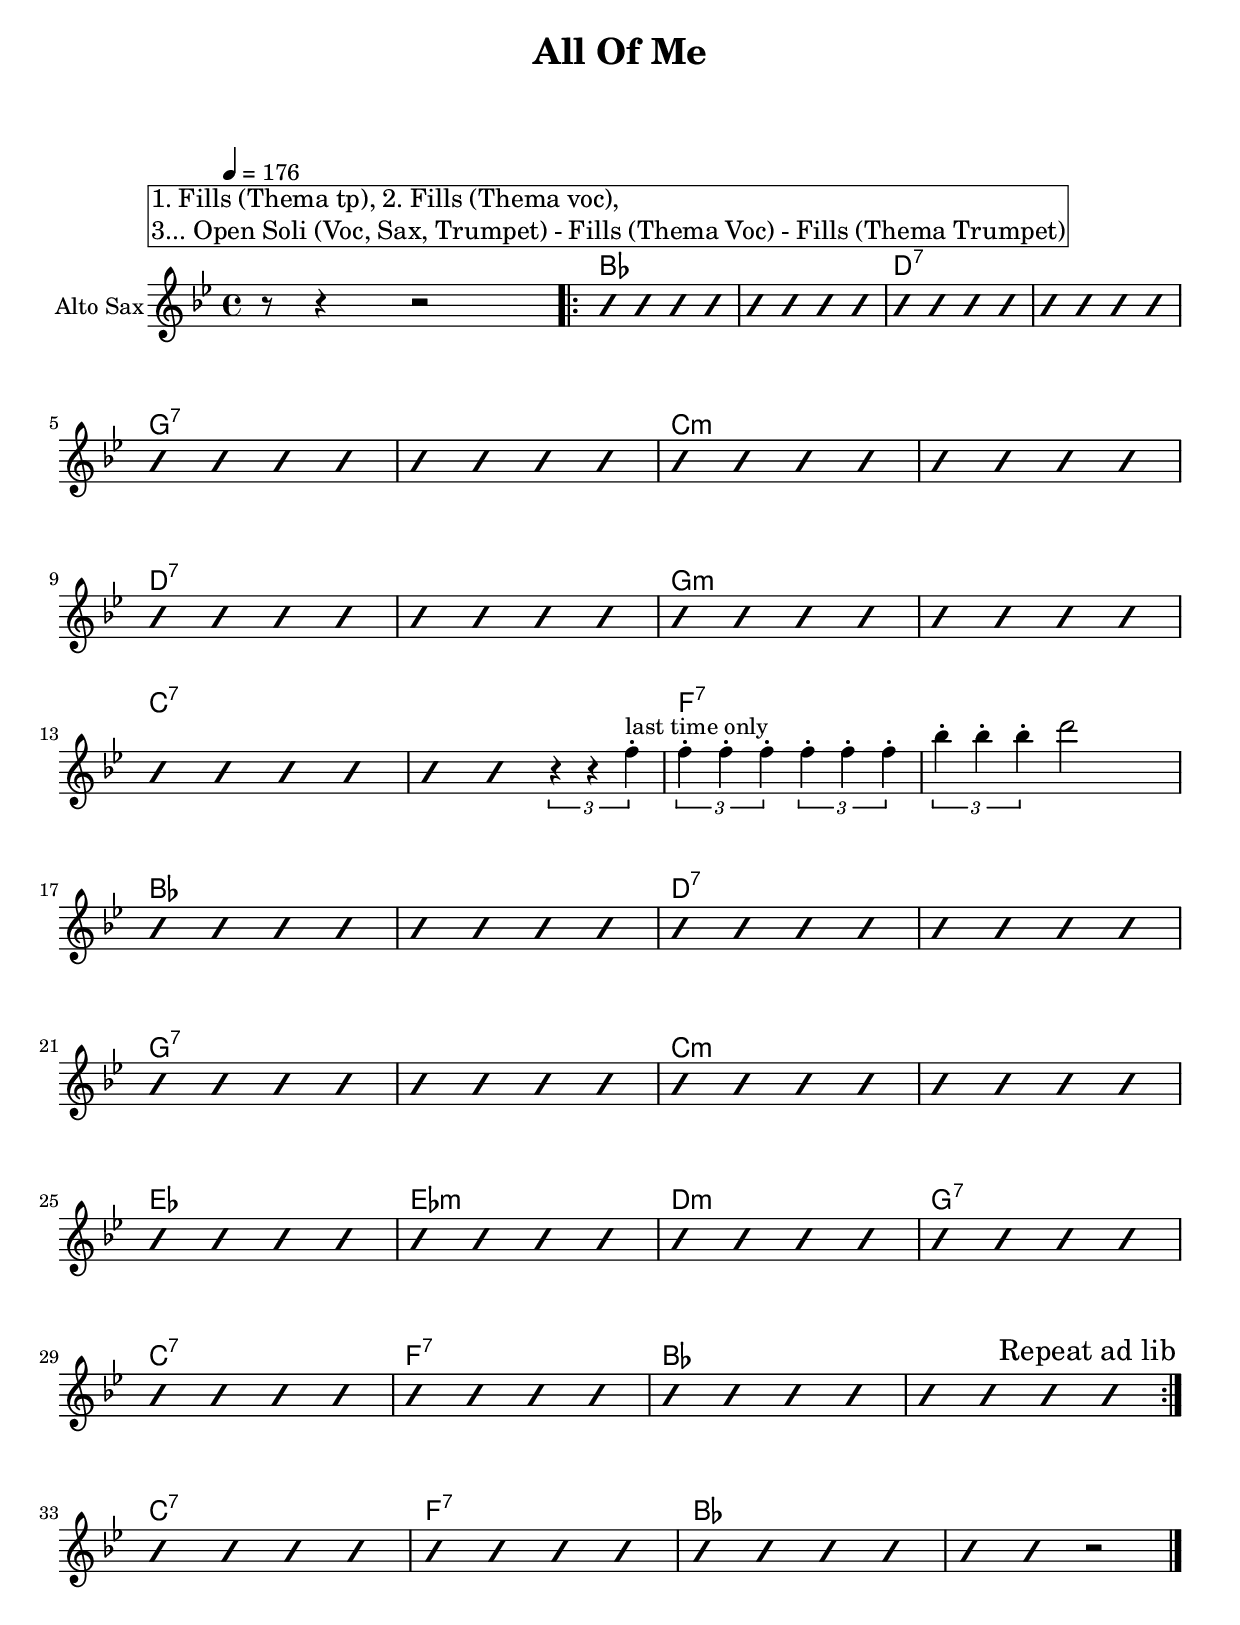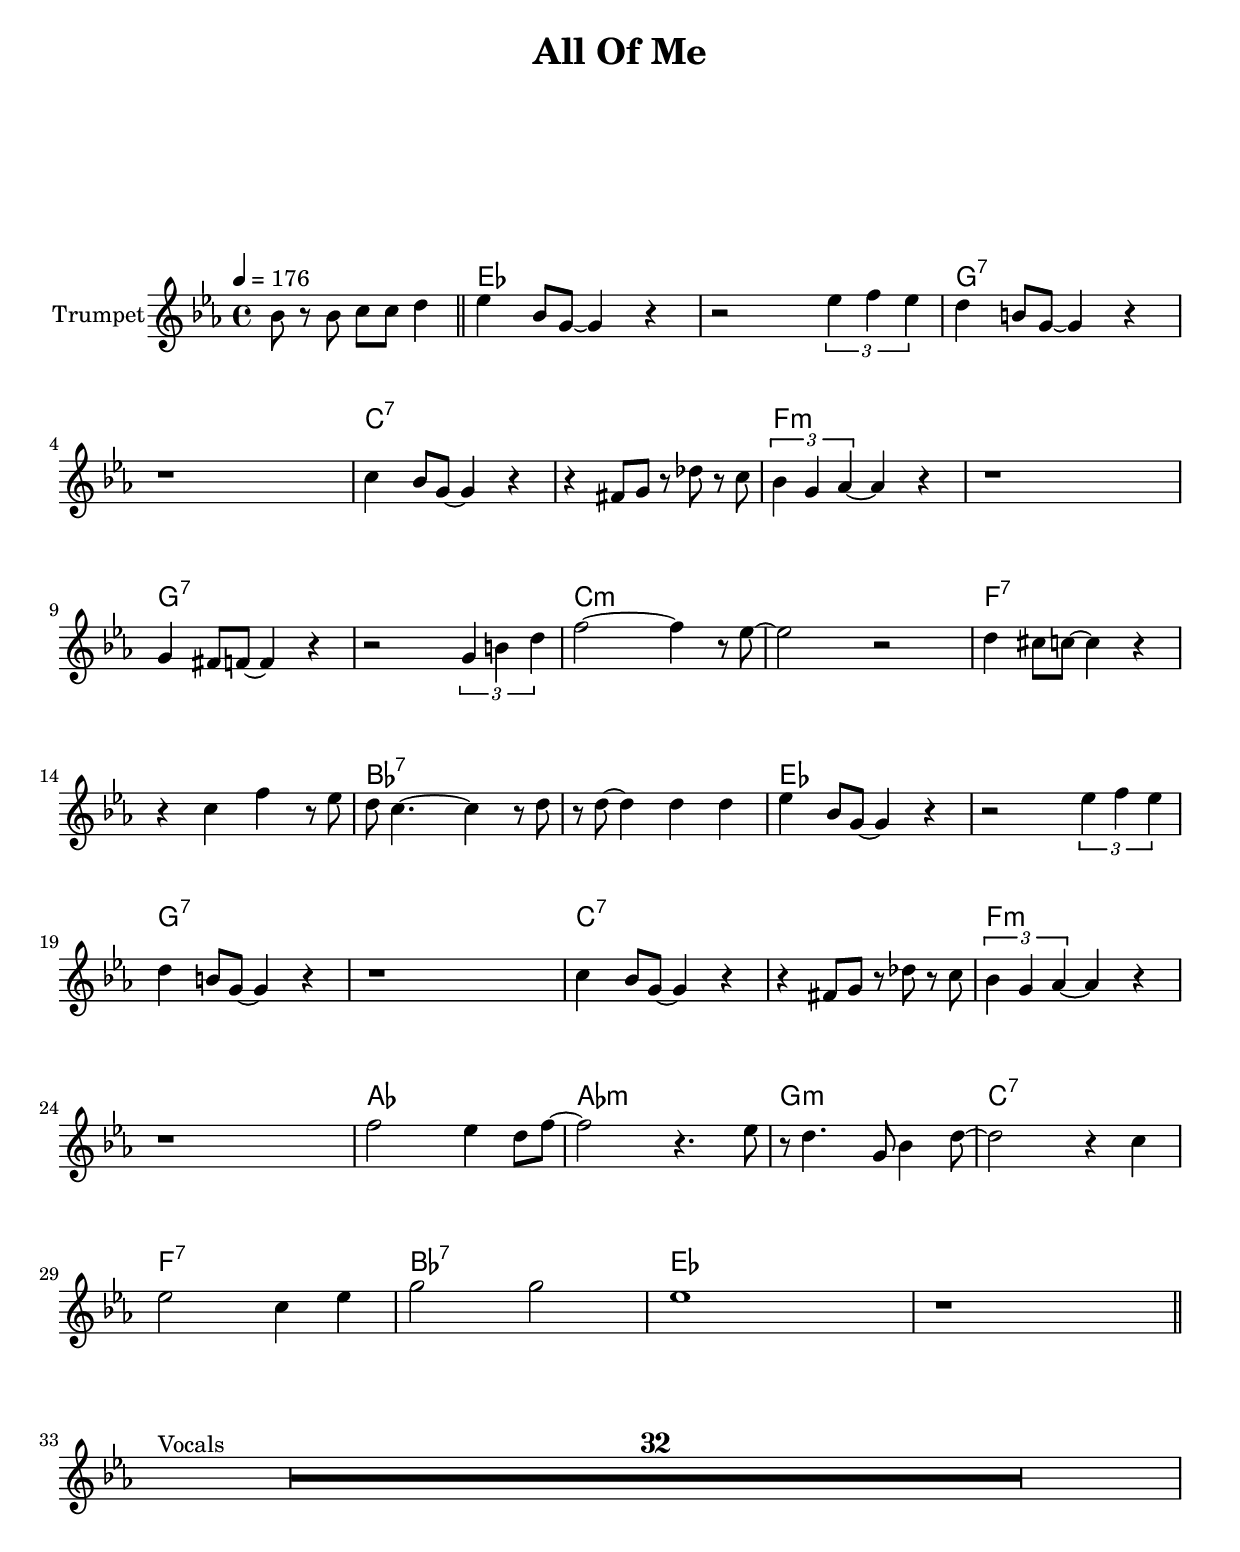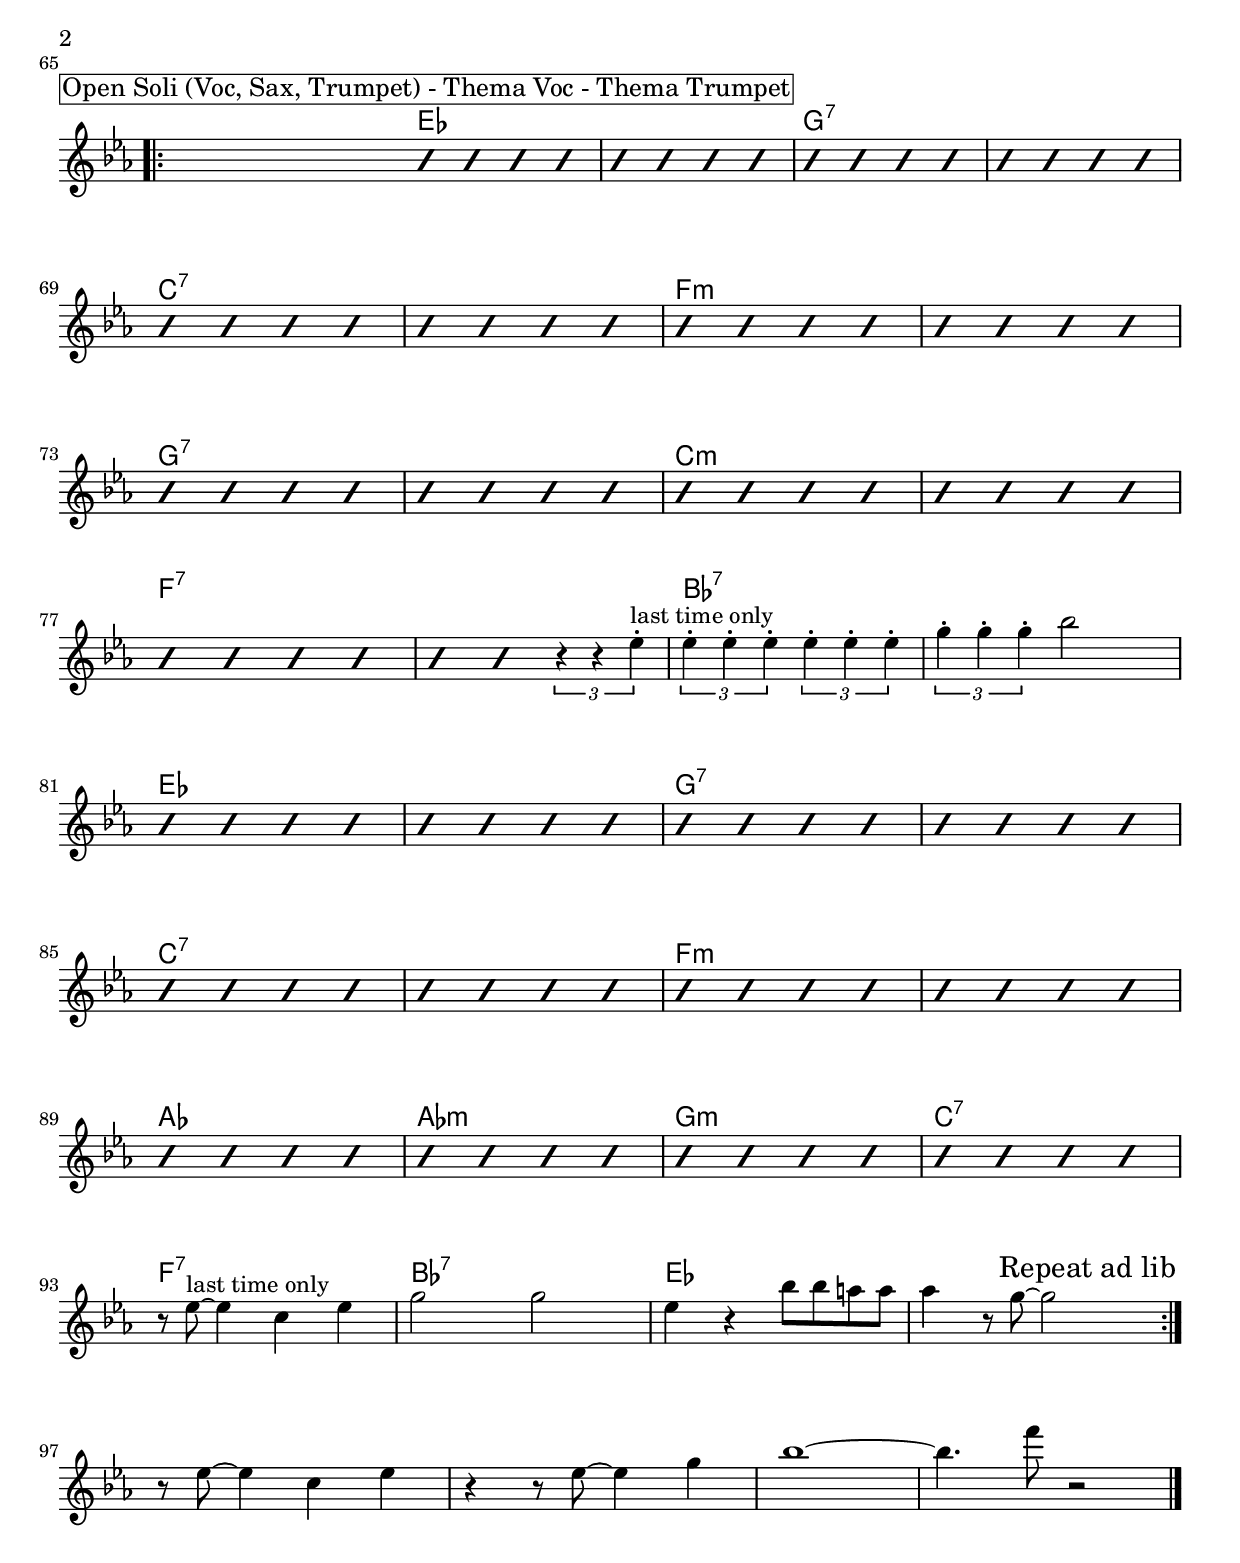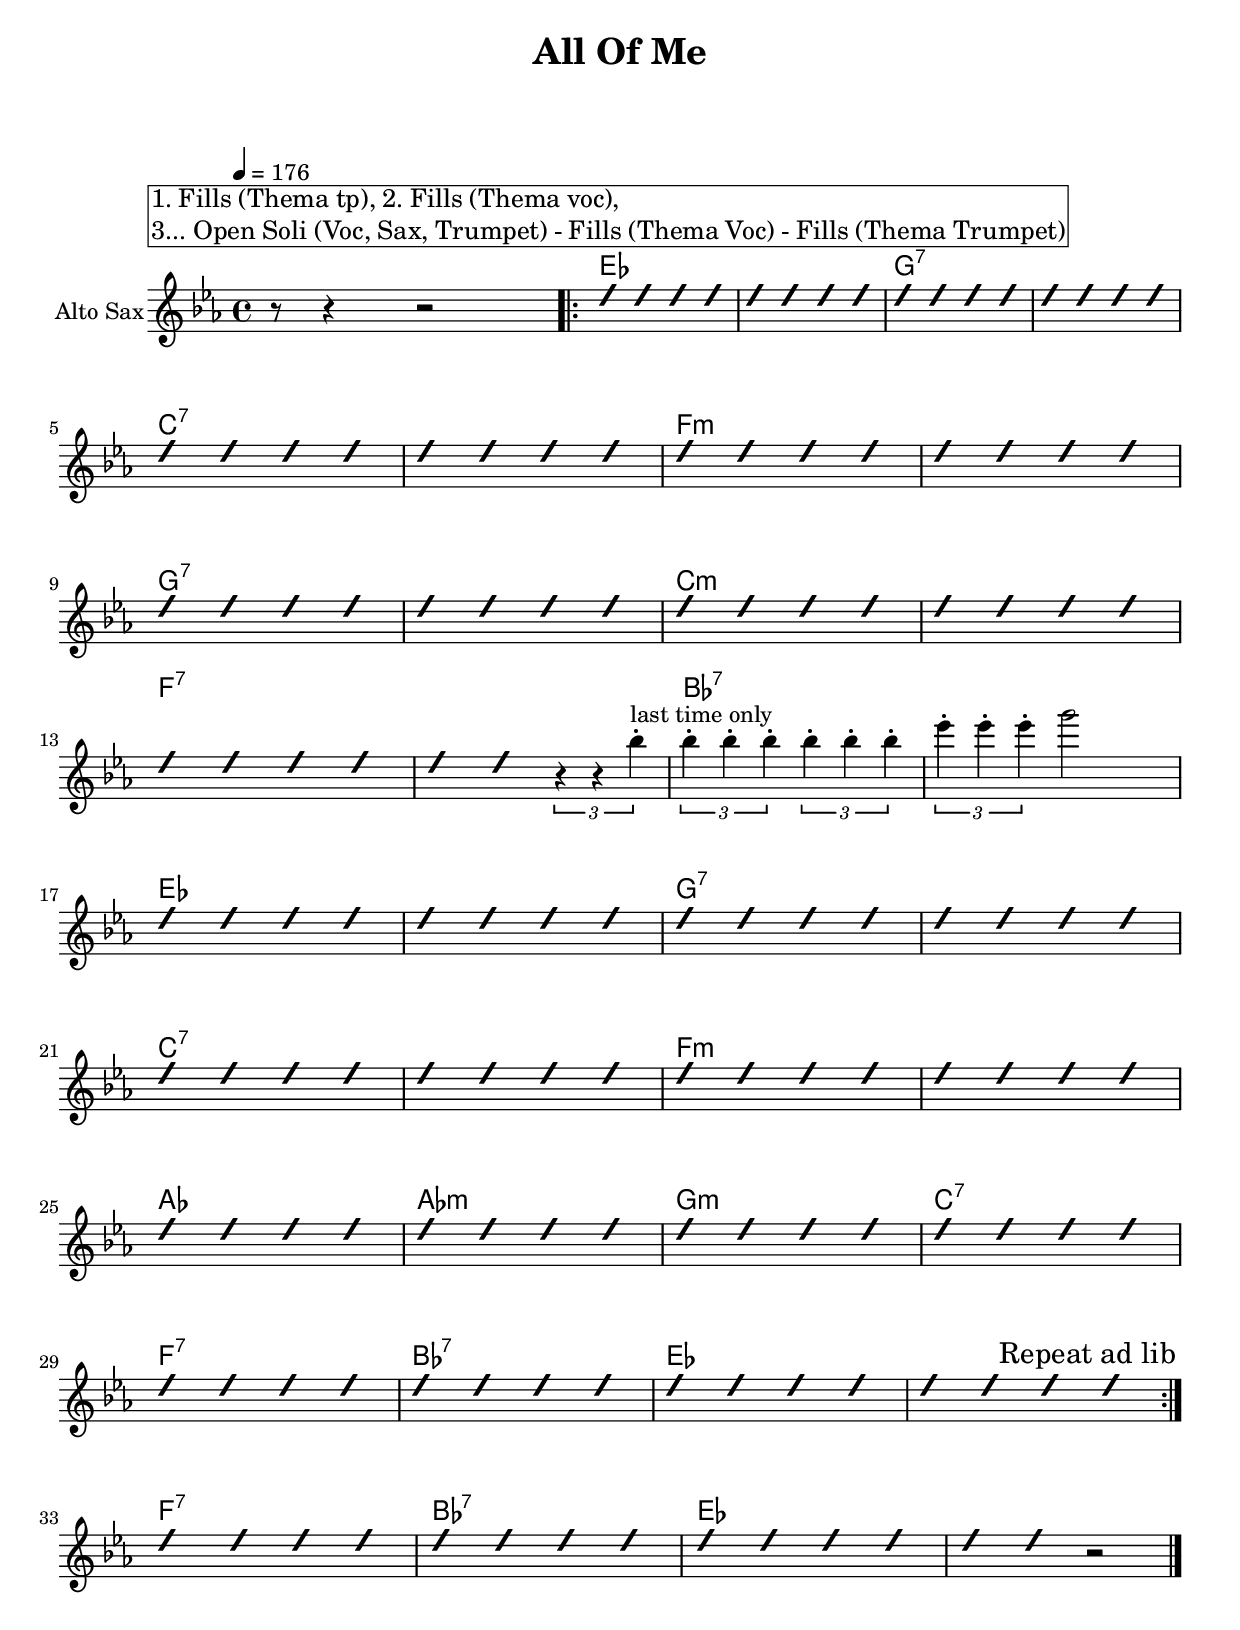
#(ly:set-option 'relative-includes #t)
\include "lib.ly"

\header {
  title = "All Of Me"
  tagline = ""
}

global = {
  \time 4/4
  \key des \major
  \clef "violin"
  \set Score.skipBars = ##t % combine multi-rests
}

structureTp = {
  \tempo 4 = 176
  \partial 2..
  s2..
  \bar "||"
  s1*32 \bar "||" % instrumental
  s1*0^"Vocals" s1*32 % theme voc (fills clarinet)
  s1*32 % solo voc (fills trombone)
  s1*4  \bar "|."
}

structureAs = {
  \tempo 4 = 176
  \partial 2..
  s2..
  s1*32
  s1*4  \bar "|."
}

theChords = \chordmode {
  \set Score.proportionalNotationDuration = #(ly:make-moment 1 8 )
  des1 s f:7 s
  bes:7 s es:m s
  f:7 s bes:m s
  es:7 s as:7 s
  des1 s f:7 s
  bes:7 s es:m s
  ges ges:m f:m bes:7
  es:7 as:7 des s
  \unset Score.proportionalNotationDuration
}

trumpetChords = \transpose bes c {
  s2..
  \theChords
  s1*32
  \theChords
}

altoChords = \transpose es c {
  s2..
  \theChords
  \chordmode { es1:7 as:7 des s }
}

slTp = \relative c''' { as4 as as as }
slAs = \relative c'' { des4 des des des }

trumpet = \transpose bes c \relative c''' {
  \global
  \set Staff.instrumentName = #"Trumpet"
  \partial 2..
  as8 r as bes bes c4 |
  des as8 f~ f4 r | r2 \tuplet 3/2 {des'4 es des} | c a8 f~ f4 r | r1 |
  bes4 as8 f~ f4 r | r e8 f r ces' r bes | \tuplet 3/2 { as4 f ges~ } ges r | r1 |
  f4 e8 es~ es4 r | r2 \tuplet 3/2 { f4 a c } | es2~ es4 r8 des~ | des2 r2 |
  c4 b8 bes~ bes4 r | r bes es r8 des | c bes4.~ bes4 r8 c | r c~ c4 c c |
  des as8 f~ f4 r | r2 \tuplet 3/2 {des'4 es des} | c a8 f~ f4 r | r1 |
  bes4 as8 f~ f4 r | r e8 f r ces' r bes | \tuplet 3/2 { as4 f ges~ } ges r | r1 |
  es'2 des4 c8 es~ | es2 r4. des8 | r c4. f,8 as4 c8~ | c2 r4 bes |
  des2 bes4 des | f2 f2 | des1 | r1 |
  R1*32
  \pageBreak
  \slash
  \repeat volta 3 {
    \repeat unfold 13 \slTp as4 as \endSlash \tuplet 3/2 {r4 r des-.^"last time only"}  \tuplet 3/2 {des-. des-. des-.} \tuplet 3/2 {des-. des-. des-.} \tuplet 3/2 {f-. f-. f-.} as2 \slash
    \repeat unfold 12 \slTp \endSlash r8 des,~^"last time only" des4 bes des | f2 f2 | des4 r as'8 as g g | ges4 r8 f8~ f2 \rightBreakMark "Repeat ad lib"
  }
  r8 des~ des4 bes des | r4 r8 des~ des4 f | as1~ | as4. es'8 r2 |
}

remarksTrumpet = \lyricmode {
  \skip 2..
  \skip 1*64
  \markupBox "Open Soli (Voc, Sax, Trumpet) - Thema Voc - Thema Trumpet" 1 % duration
}

breaksTrumpet = {
  s2..
  s1*32 \break
  s1*32 \break
  s1*4  \break
  s1*4  \break
  s1*4  \break
  s1*4  \break
  s1*4  \break
  s1*4  \break
  s1*4  \break
  s1*4  \break
}

altoSax = \transpose es c \relative c''   {
  \global
  \set Staff.instrumentName = #"Alto Sax"
  \partial 2..
  r8 r4 r2 |
  \slash
  \repeat volta 5 {
  \repeat unfold 13 \slAs des4 des \endSlash \tuplet 3/2 {r4 r as'-.^"last time only"}  \tuplet 3/2 {as-. as-. as-.} \tuplet 3/2 {as-. as-. as-.} \tuplet 3/2 {des-. des-. des-.} f2 \slash
  \repeat unfold 16 \slAs
  \rightBreakMark "Repeat ad lib"
  }
  \repeat unfold 3 \slAs | des,4 des r2 |
  \endSlash
}

remarksAlto = \lyricmode {
  \skip 2..
  \markup \box { \column {
    \line { 1. Fills (Thema tp), 2. Fills (Thema voc),}
    \line { 3... Open Soli (Voc, Sax, Trumpet) - Fills (Thema Voc) - Fills (Thema Trumpet) }
  } } 1
}

breaksAlto = {
  s2..
  s1*4 \break
  s1*4 \break
  s1*4 \break
  s1*4 \break
  s1*4 \break
  s1*4 \break
  s1*4 \break
  s1*4 \break
}

\book {
  \bookOutputSuffix "tp"
  \paper {
      % removes stretchability, otherwise too much space on first page
      system-system-spacing = #'(
      (basic-distance . 16)
      (minimum-distance . 0)
      (padding . 0)
      (stretchability . 0))
  }
  \score {
    <<
      \lyricsAbove \remarksTrumpet
      \new ChordNames \trumpetChords
      \new Staff = "trumpet" <<
        \structureTp
        \breaksTrumpet
        \trumpet
      >>
    >>
  }
}
\book {
  \bookOutputSuffix "as"
  \paper {
    markup-system-spacing #'padding = #8
    system-system-spacing #'basic-distance = #15 % increase space
  }
  \score {
    <<
      \lyricsAbove \remarksAlto
      \new ChordNames \altoChords
      \new Staff = "altoSax" <<
        \structureAs
        \breaksAlto
        \altoSax
      >>
    >>
  }
}

tenorSax = \transpose bes, es \altoSax
tenorChords = \transpose bes es \altoChords
\book {
  \bookOutputSuffix "ts"
  \paper {
    markup-system-spacing #'padding = #8
    system-system-spacing #'basic-distance = #15 % increase space
  }
  \score {
    <<
      \lyricsAbove \remarksAlto
      \new ChordNames \tenorChords
      \new Staff = "tenorSax" <<
        \structureAs
        \breaksAlto
        \tenorSax
      >>
    >>
  }
}
